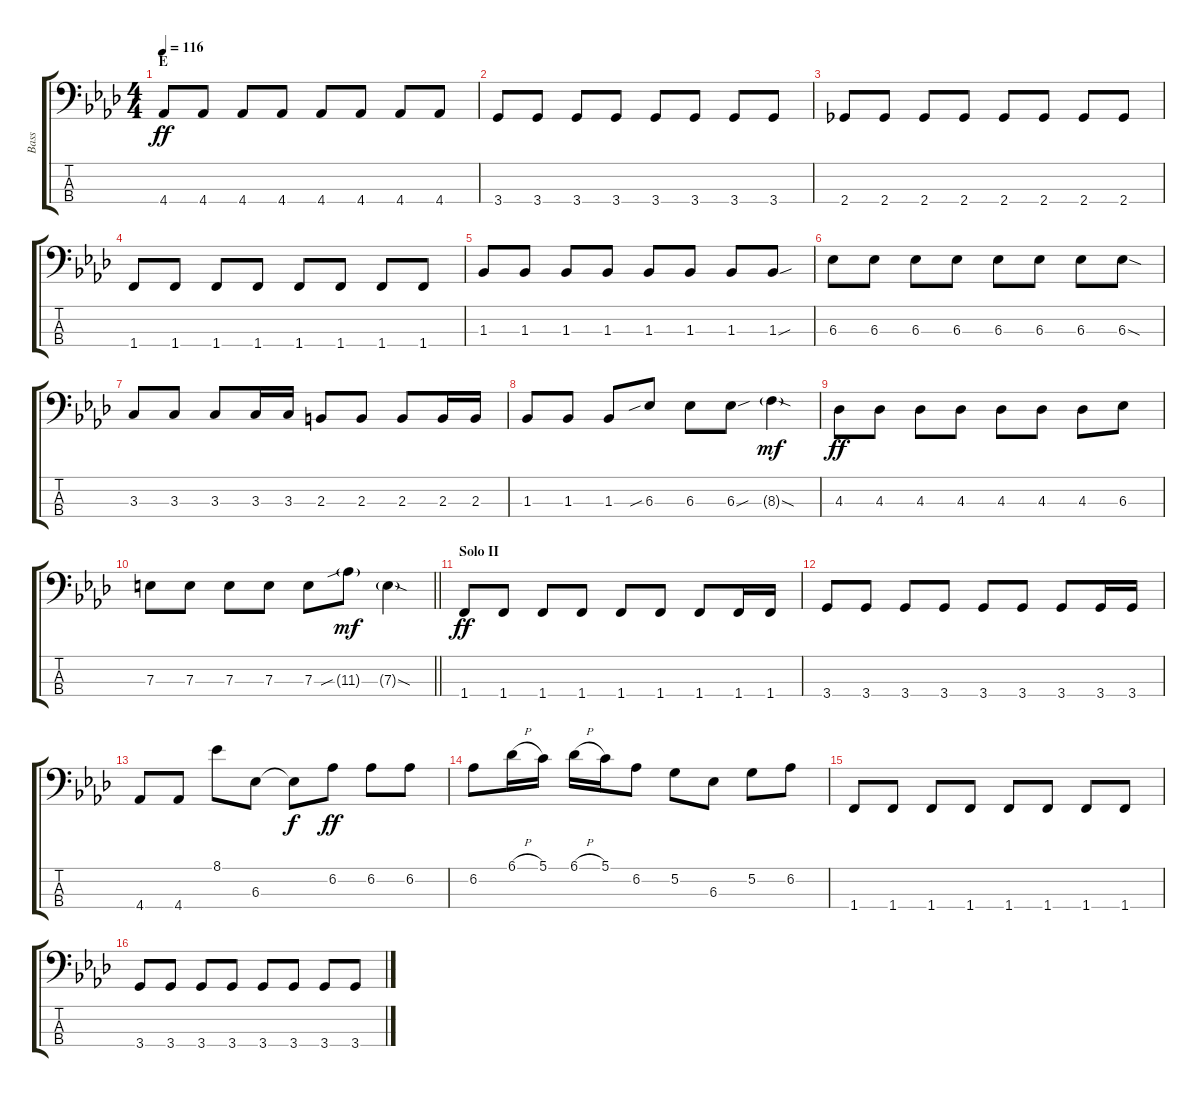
\track ("Bass" "Bass") {instrument electricbasspick}
\staff {score tabs}
\tuning (G2 D2 A1 E1) {hide}
\ts (4 4)
\section ("" "E")
\tempo 116
\clef f4
\ks ab
4.4.8{dy ff} 4.4.8 4.4.8 4.4.8 4.4.8 4.4.8 4.4.8 4.4.8 |
3.4.8 3.4.8 3.4.8 3.4.8 3.4.8 3.4.8 3.4.8 3.4.8 |
2.4.8 2.4.8 2.4.8 2.4.8 2.4.8 2.4.8 2.4.8 2.4.8 |
1.4.8 1.4.8 1.4.8 1.4.8 1.4.8 1.4.8 1.4.8 1.4.8 |
1.3.8 1.3.8 1.3.8 1.3.8 1.3.8 1.3.8 1.3.8 1.3{sou}.8 |
6.3.8 6.3.8 6.3.8 6.3.8 6.3.8 6.3.8 6.3.8 6.3{sod}.8 |
3.3.8 3.3.8 3.3.8 3.3.16 3.3.16 2.3.8 2.3.8 2.3.8 2.3.16 2.3.16 |
1.3.8 1.3.8 1.3.8 6.3{sib}.8 6.3.8 6.3{sou}.8 8.3{sod g}.4{dy mf} |
4.3.8{dy ff} 4.3.8 4.3.8 4.3.8 4.3.8 4.3.8 4.3.8 6.3.8 |
\barLineRight lightlight
7.3.8 7.3.8 7.3.8 7.3.8 7.3.8 11.3{sib g}.8{dy mf} 7.3{sod g}.4 |
\section ("" "Solo II")
1.4.8{dy ff} 1.4.8 1.4.8 1.4.8 1.4.8 1.4.8 1.4.8 1.4.16 1.4.16 |
3.4.8 3.4.8 3.4.8 3.4.8 3.4.8 3.4.8 3.4.8 3.4.16 3.4.16 |
4.4.8 4.4.8 8.1.8 6.3.8 6.3{t}.8{dy f} 6.2.8{dy ff} 6.2.8 6.2.8 |
6.2.8 6.1{h}.16 5.1.16 6.1{h}.16 5.1.16 6.2.8 5.2.8 6.3.8 5.2.8 6.2.8 |
1.4.8 1.4.8 1.4.8 1.4.8 1.4.8 1.4.8 1.4.8 1.4.8 |
3.4.8 3.4.8 3.4.8 3.4.8 3.4.8 3.4.8 3.4.8 3.4.8
